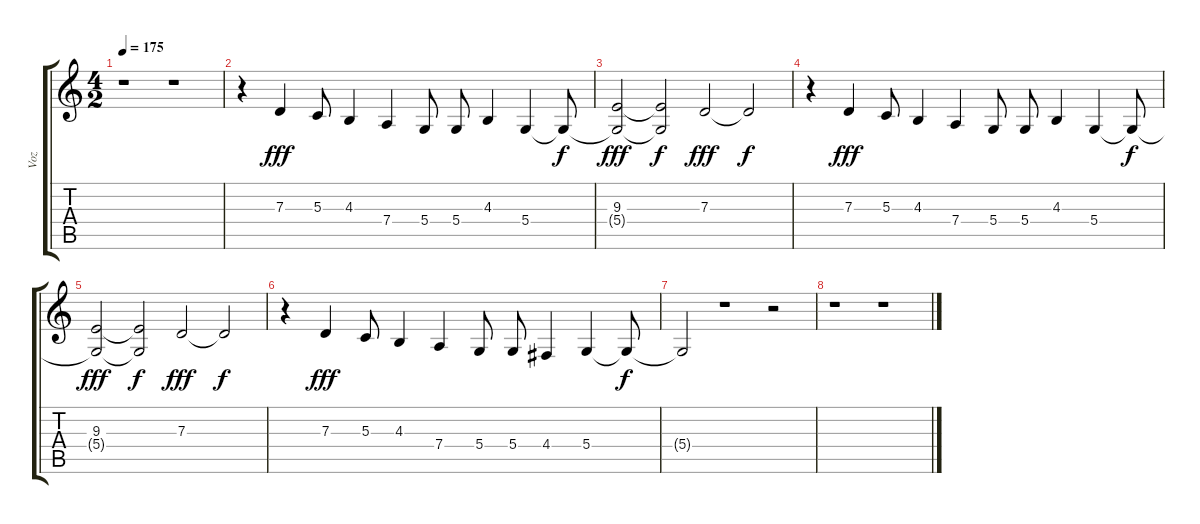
\track ("Voz" "Voz") {instrument lead1square}
\staff {score tabs}
\tuning (E4 B3 G3 D3 A2 E2) {hide}
\ts (4 2)
\tempo 175
\clef g2
\ks c
r.1{dy fff} r.1 |
r.4 7.3.4 5.3.8 4.3.4 7.4.4 5.4.8 5.4.8 4.3.4 5.4.4 5.4{t}.8{dy f} |
(9.3 5.4{t}).2{dy fff} (9.3{t} 5.4{t}).2{dy f} 7.3.2{dy fff} 7.3{t}.2{dy f} |
r.4 7.3.4{dy fff} 5.3.8 4.3.4 7.4.4 5.4.8 5.4.8 4.3.4 5.4.4 5.4{t}.8{dy f} |
(9.3 5.4{t}).2{dy fff} (9.3{t} 5.4{t}).2{dy f} 7.3.2{dy fff} 7.3{t}.2{dy f} |
r.4 7.3.4{dy fff} 5.3.8 4.3.4 7.4.4 5.4.8 5.4.8 4.4.4 5.4.4 5.4{t}.8{dy f} |
5.4{t}.2 r.1 r.2 |
r.1 r.1
